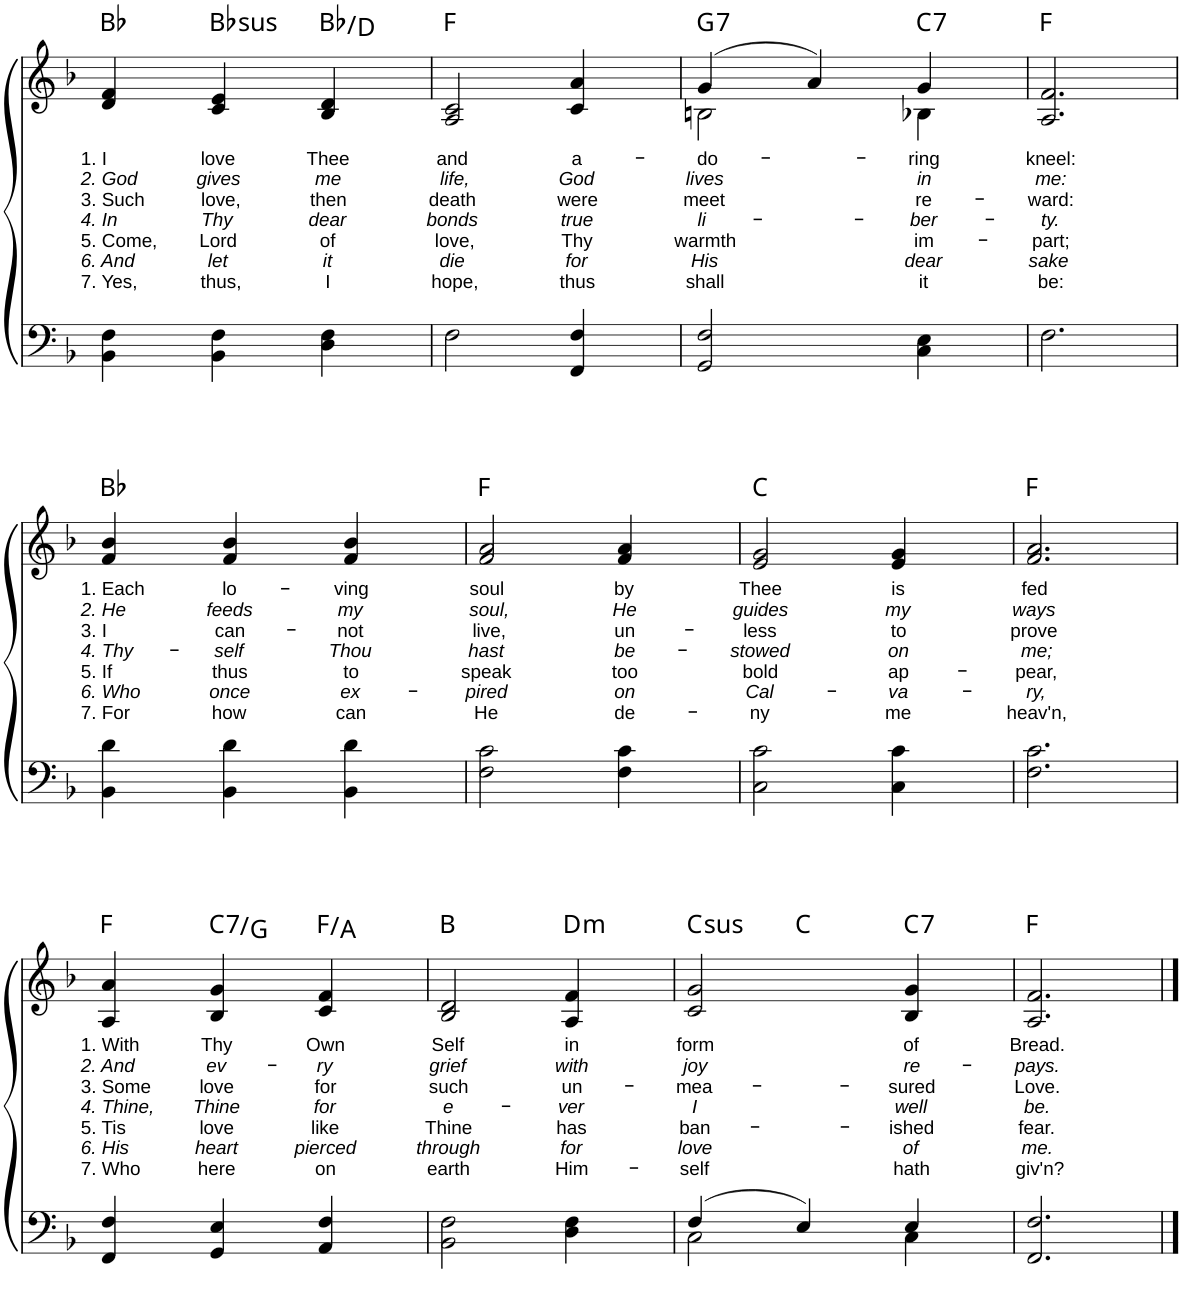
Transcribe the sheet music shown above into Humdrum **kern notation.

**kern	**kern	**text	**text	**text	**text	**text	**text	**text	**harte
*part1	*part1	*part1	*part1	*part1	*part1	*part1	*part1	*part1	*part1
*staff2	*staff1	*staff1	*staff1	*staff1	*staff1	*staff1	*staff1	*staff1	*
*I"Piano	*	*	*	*	*	*	*	*	*
*I'Pno	*	*	*	*	*	*	*	*	*
!!LO:PB:g=z
*clefF4	*clefG2	*	*	*	*	*	*	*	*
*k[b-]	*k[b-]	*	*	*	*	*	*	*	*
*M3/4	*M3/4	*	*	*	*	*	*	*	*
=13	=13	=13	=13	=13	=13	=13	=13	=13	=13
!	!	!LO:LY:b	!LO:LY:b	!LO:LY:b	!LO:LY:b	!LO:LY:b	!LO:LY:b	!LO:LY:b	!
4BB-\ 4F\	4d/ 4f/	1. I	2. God	3. Such	4. In	5. Come,	6. And	7. Yes,	Bb:maj
!	!	!LO:LY:b	!LO:LY:b	!LO:LY:b	!LO:LY:b	!LO:LY:b	!LO:LY:b	!LO:LY:b	!LO:H:kt=sus
4BB-\ 4F\	4c/ 4e/	love	gives	love,	Thy	Lord	let	thus,	Bb:sus4
!	!	!LO:LY:b	!LO:LY:b	!LO:LY:b	!LO:LY:b	!LO:LY:b	!LO:LY:b	!LO:LY:b	!
4D\ 4F\	4B-/ 4d/	Thee	me	then	dear	of	it	I	Bb:maj/3
=14	=14	=14	=14	=14	=14	=14	=14	=14	=14
!	!	!LO:LY:b	!LO:LY:b	!LO:LY:b	!LO:LY:b	!LO:LY:b	!LO:LY:b	!LO:LY:b	!
2F\	2A/ 2c/	and	life,	death	bonds	love,	die	hope,	F:maj
!	!	!LO:LY:b	!LO:LY:b	!LO:LY:b	!LO:LY:b	!LO:LY:b	!LO:LY:b	!LO:LY:b	!
4FF/ 4F/	4c/ 4a/	a-	God	were	true	Thy	for	thus	.
=15	=15	=15	=15	=15	=15	=15	=15	=15	=15
!	!	!LO:LY:b	!LO:LY:b	!LO:LY:b	!LO:LY:b	!LO:LY:b	!LO:LY:b	!LO:LY:b	!LO:H:kt=7
*	*^	*	*	*	*	*	*	*	*
2GG/ 2F/	(4g/	2Bn\	-do-	lives	meet	li-	warmth	His	shall	G:7
.	4a/)	.	.	.	.	.	.	.	.	.
!	!	!	!LO:LY:b	!LO:LY:b	!LO:LY:b	!LO:LY:b	!LO:LY:b	!LO:LY:b	!LO:LY:b	!LO:H:kt=7
4C\ 4E\	4g/	4B-X\	-ring	in	re-	-ber-	im-	dear	it	C:7
=16	=16	=16	=16	=16	=16	=16	=16	=16	=16	=16
!	!	!	!LO:LY:b	!LO:LY:b	!LO:LY:b	!LO:LY:b	!LO:LY:b	!LO:LY:b	!LO:LY:b	!
*	*v	*v	*	*	*	*	*	*	*	*
2.F\	2.A/ 2.f/	kneel:	me:	-ward:	-ty.	-part;	sake	be:	F:maj
!!LO:LB:g=z
=17	=17	=17	=17	=17	=17	=17	=17	=17	=17
!	!	!LO:LY:b	!LO:LY:b	!LO:LY:b	!LO:LY:b	!LO:LY:b	!LO:LY:b	!LO:LY:b	!
4BB-\ 4d\	4f/ 4b-/	1. Each	2. He	3. I	4. Thy-	5. If	6. Who	7. For	Bb:maj
!	!	!LO:LY:b	!LO:LY:b	!LO:LY:b	!LO:LY:b	!LO:LY:b	!LO:LY:b	!LO:LY:b	!
4BB-\ 4d\	4f/ 4b-/	lo-	feeds	can-	-self	thus	once	how	.
!	!	!LO:LY:b	!LO:LY:b	!LO:LY:b	!LO:LY:b	!LO:LY:b	!LO:LY:b	!LO:LY:b	!
4BB-\ 4d\	4f/ 4b-/	-ving	my	-not	Thou	to	ex-	can	.
=18	=18	=18	=18	=18	=18	=18	=18	=18	=18
!	!	!LO:LY:b	!LO:LY:b	!LO:LY:b	!LO:LY:b	!LO:LY:b	!LO:LY:b	!LO:LY:b	!
2F\ 2c\	2f/ 2a/	soul	soul,	live,	hast	speak	-pired	He	F:maj
!	!	!LO:LY:b	!LO:LY:b	!LO:LY:b	!LO:LY:b	!LO:LY:b	!LO:LY:b	!LO:LY:b	!
4F\ 4c\	4f/ 4a/	by	He	un-	be-	too	on	de-	.
=19	=19	=19	=19	=19	=19	=19	=19	=19	=19
!	!	!LO:LY:b	!LO:LY:b	!LO:LY:b	!LO:LY:b	!LO:LY:b	!LO:LY:b	!LO:LY:b	!
2C\ 2c\	2e/ 2g/	Thee	guides	-less	-stowed	bold	Cal-	-ny	C:maj
!	!	!LO:LY:b	!LO:LY:b	!LO:LY:b	!LO:LY:b	!LO:LY:b	!LO:LY:b	!LO:LY:b	!
4C\ 4c\	4e/ 4g/	is	my	to	on	ap-	-va-	me	.
=20	=20	=20	=20	=20	=20	=20	=20	=20	=20
!	!	!LO:LY:b	!LO:LY:b	!LO:LY:b	!LO:LY:b	!LO:LY:b	!LO:LY:b	!LO:LY:b	!
2.F\ 2.c\	2.f/ 2.a/	fed	ways	prove	me;	-pear,	-ry,	heav'n,	F:maj
!!LO:LB:g=z
=21	=21	=21	=21	=21	=21	=21	=21	=21	=21
!	!	!LO:LY:b	!LO:LY:b	!LO:LY:b	!LO:LY:b	!LO:LY:b	!LO:LY:b	!LO:LY:b	!
4FF/ 4F/	4A/ 4a/	1. With	2. And	3. Some	4. Thine,	5. Tis	6. His	7. Who	F:maj
!	!	!LO:LY:b	!LO:LY:b	!LO:LY:b	!LO:LY:b	!LO:LY:b	!LO:LY:b	!LO:LY:b	!LO:H:kt=7
4GG/ 4E/	4B-/ 4g/	Thy	ev-	love	Thine	love	heart	here	C:7/5
!	!	!LO:LY:b	!LO:LY:b	!LO:LY:b	!LO:LY:b	!LO:LY:b	!LO:LY:b	!LO:LY:b	!
4AA/ 4F/	4c/ 4f/	Own	-ry	for	for	like	pierced	on	F:maj/3
=22	=22	=22	=22	=22	=22	=22	=22	=22	=22
!	!	!LO:LY:b	!LO:LY:b	!LO:LY:b	!LO:LY:b	!LO:LY:b	!LO:LY:b	!LO:LY:b	!
2BB-\ 2F\	2B-/ 2d/	Self	grief	such	e-	Thine	through	earth	B:maj
!	!	!LO:LY:b	!LO:LY:b	!LO:LY:b	!LO:LY:b	!LO:LY:b	!LO:LY:b	!LO:LY:b	!LO:H:kt=m
4D\ 4F\	4A/ 4f/	in	with	un-	-ver	has	for	Him-	D:min
=23	=23	=23	=23	=23	=23	=23	=23	=23	=23
*^	*	*	*	*	*	*	*	*	*
!	!	!	!LO:LY:b	!LO:LY:b	!LO:LY:b	!LO:LY:b	!LO:LY:b	!LO:LY:b	!LO:LY:b	!LO:H:kt=sus
*	*	*^	*	*	*	*	*	*	*	*
4F/	2C\	2c/ 2g/	4ryy	form	joy	-mea-	I	ban-	love	-self	C:sus4
4E/	.	.	2ryy	.	.	.	.	.	.	.	C:maj
!	!	!	!	!LO:LY:b	!LO:LY:b	!LO:LY:b	!LO:LY:b	!LO:LY:b	!LO:LY:b	!LO:LY:b	!LO:H:kt=7
4E/	4C\	4B-/ 4g/	.	of	re-	-sured	well	-ished	of	hath	C:7
=24	=24	=24	=24	=24	=24	=24	=24	=24	=24	=24	=24
!	!	!	!	!LO:LY:b	!LO:LY:b	!LO:LY:b	!LO:LY:b	!LO:LY:b	!LO:LY:b	!LO:LY:b	!
*v	*v	*	*	*	*	*	*	*	*	*	*
*	*v	*v	*	*	*	*	*	*	*	*
2.FF/ 2.F/	2.A/ 2.f/	Bread.	-pays.	Love.	be.	fear.	me.	giv'n?	F:maj
==	==	==	==	==	==	==	==	==	==
*-	*-	*-	*-	*-	*-	*-	*-	*-	*-
